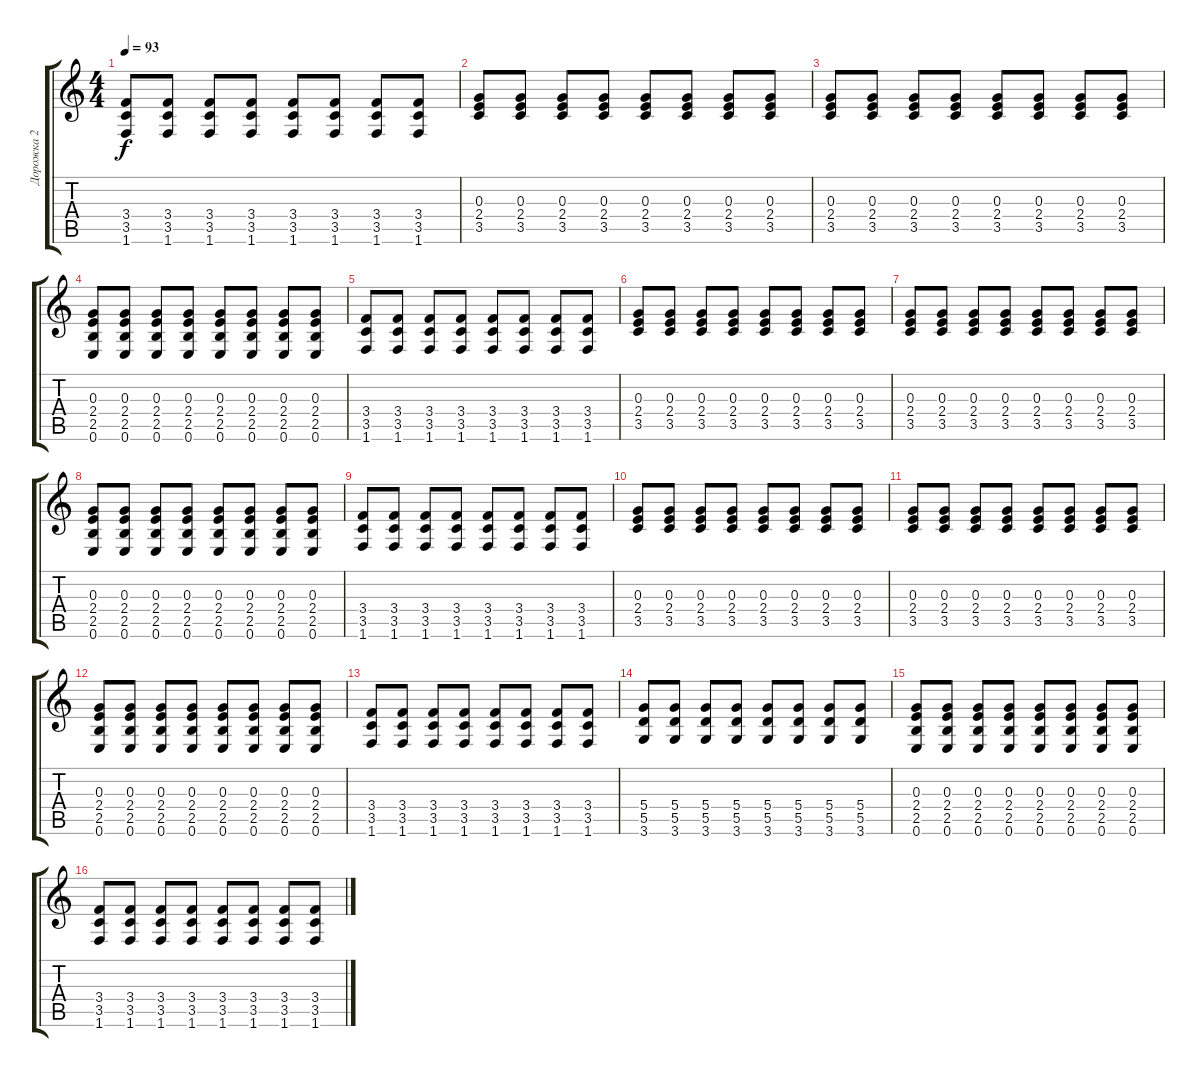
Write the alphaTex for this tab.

\track ("Дорожка 2" "Дорожка 2") {instrument distortionguitar}
\staff {score tabs}
\tuning (E4 B3 G3 D3 A2 E2) {hide}
\ts (4 4)
\tempo 93
\clef g2
\ks c
(3.4 3.5 1.6).8{dy f} (3.4 3.5 1.6).8 (3.4 3.5 1.6).8 (3.4 3.5 1.6).8 (3.4 3.5 1.6).8 (3.4 3.5 1.6).8 (3.4 3.5 1.6).8 (3.4 3.5 1.6).8 |
(0.3 2.4 3.5).8 (0.3 2.4 3.5).8 (0.3 2.4 3.5).8 (0.3 2.4 3.5).8 (0.3 2.4 3.5).8 (0.3 2.4 3.5).8 (0.3 2.4 3.5).8 (0.3 2.4 3.5).8 |
(0.3 2.4 3.5).8 (0.3 2.4 3.5).8 (0.3 2.4 3.5).8 (0.3 2.4 3.5).8 (0.3 2.4 3.5).8 (0.3 2.4 3.5).8 (0.3 2.4 3.5).8 (0.3 2.4 3.5).8 |
(0.3 2.4 2.5 0.6).8 (0.3 2.4 2.5 0.6).8 (0.3 2.4 2.5 0.6).8 (0.3 2.4 2.5 0.6).8 (0.3 2.4 2.5 0.6).8 (0.3 2.4 2.5 0.6).8 (0.3 2.4 2.5 0.6).8 (0.3 2.4 2.5 0.6).8 |
(3.4 3.5 1.6).8 (3.4 3.5 1.6).8 (3.4 3.5 1.6).8 (3.4 3.5 1.6).8 (3.4 3.5 1.6).8 (3.4 3.5 1.6).8 (3.4 3.5 1.6).8 (3.4 3.5 1.6).8 |
(0.3 2.4 3.5).8 (0.3 2.4 3.5).8 (0.3 2.4 3.5).8 (0.3 2.4 3.5).8 (0.3 2.4 3.5).8 (0.3 2.4 3.5).8 (0.3 2.4 3.5).8 (0.3 2.4 3.5).8 |
(0.3 2.4 3.5).8 (0.3 2.4 3.5).8 (0.3 2.4 3.5).8 (0.3 2.4 3.5).8 (0.3 2.4 3.5).8 (0.3 2.4 3.5).8 (0.3 2.4 3.5).8 (0.3 2.4 3.5).8 |
(0.3 2.4 2.5 0.6).8 (0.3 2.4 2.5 0.6).8 (0.3 2.4 2.5 0.6).8 (0.3 2.4 2.5 0.6).8 (0.3 2.4 2.5 0.6).8 (0.3 2.4 2.5 0.6).8 (0.3 2.4 2.5 0.6).8 (0.3 2.4 2.5 0.6).8 |
(3.4 3.5 1.6).8 (3.4 3.5 1.6).8 (3.4 3.5 1.6).8 (3.4 3.5 1.6).8 (3.4 3.5 1.6).8 (3.4 3.5 1.6).8 (3.4 3.5 1.6).8 (3.4 3.5 1.6).8 |
(0.3 2.4 3.5).8 (0.3 2.4 3.5).8 (0.3 2.4 3.5).8 (0.3 2.4 3.5).8 (0.3 2.4 3.5).8 (0.3 2.4 3.5).8 (0.3 2.4 3.5).8 (0.3 2.4 3.5).8 |
(0.3 2.4 3.5).8 (0.3 2.4 3.5).8 (0.3 2.4 3.5).8 (0.3 2.4 3.5).8 (0.3 2.4 3.5).8 (0.3 2.4 3.5).8 (0.3 2.4 3.5).8 (0.3 2.4 3.5).8 |
(0.3 2.4 2.5 0.6).8 (0.3 2.4 2.5 0.6).8 (0.3 2.4 2.5 0.6).8 (0.3 2.4 2.5 0.6).8 (0.3 2.4 2.5 0.6).8 (0.3 2.4 2.5 0.6).8 (0.3 2.4 2.5 0.6).8 (0.3 2.4 2.5 0.6).8 |
(3.4 3.5 1.6).8 (3.4 3.5 1.6).8 (3.4 3.5 1.6).8 (3.4 3.5 1.6).8 (3.4 3.5 1.6).8 (3.4 3.5 1.6).8 (3.4 3.5 1.6).8 (3.4 3.5 1.6).8 |
(5.4 5.5 3.6).8 (5.4 5.5 3.6).8 (5.4 5.5 3.6).8 (5.4 5.5 3.6).8 (5.4 5.5 3.6).8 (5.4 5.5 3.6).8 (5.4 5.5 3.6).8 (5.4 5.5 3.6).8 |
(0.3 2.4 2.5 0.6).8 (0.3 2.4 2.5 0.6).8 (0.3 2.4 2.5 0.6).8 (0.3 2.4 2.5 0.6).8 (0.3 2.4 2.5 0.6).8 (0.3 2.4 2.5 0.6).8 (0.3 2.4 2.5 0.6).8 (0.3 2.4 2.5 0.6).8 |
(3.4 3.5 1.6).8 (3.4 3.5 1.6).8 (3.4 3.5 1.6).8 (3.4 3.5 1.6).8 (3.4 3.5 1.6).8 (3.4 3.5 1.6).8 (3.4 3.5 1.6).8 (3.4 3.5 1.6).8
